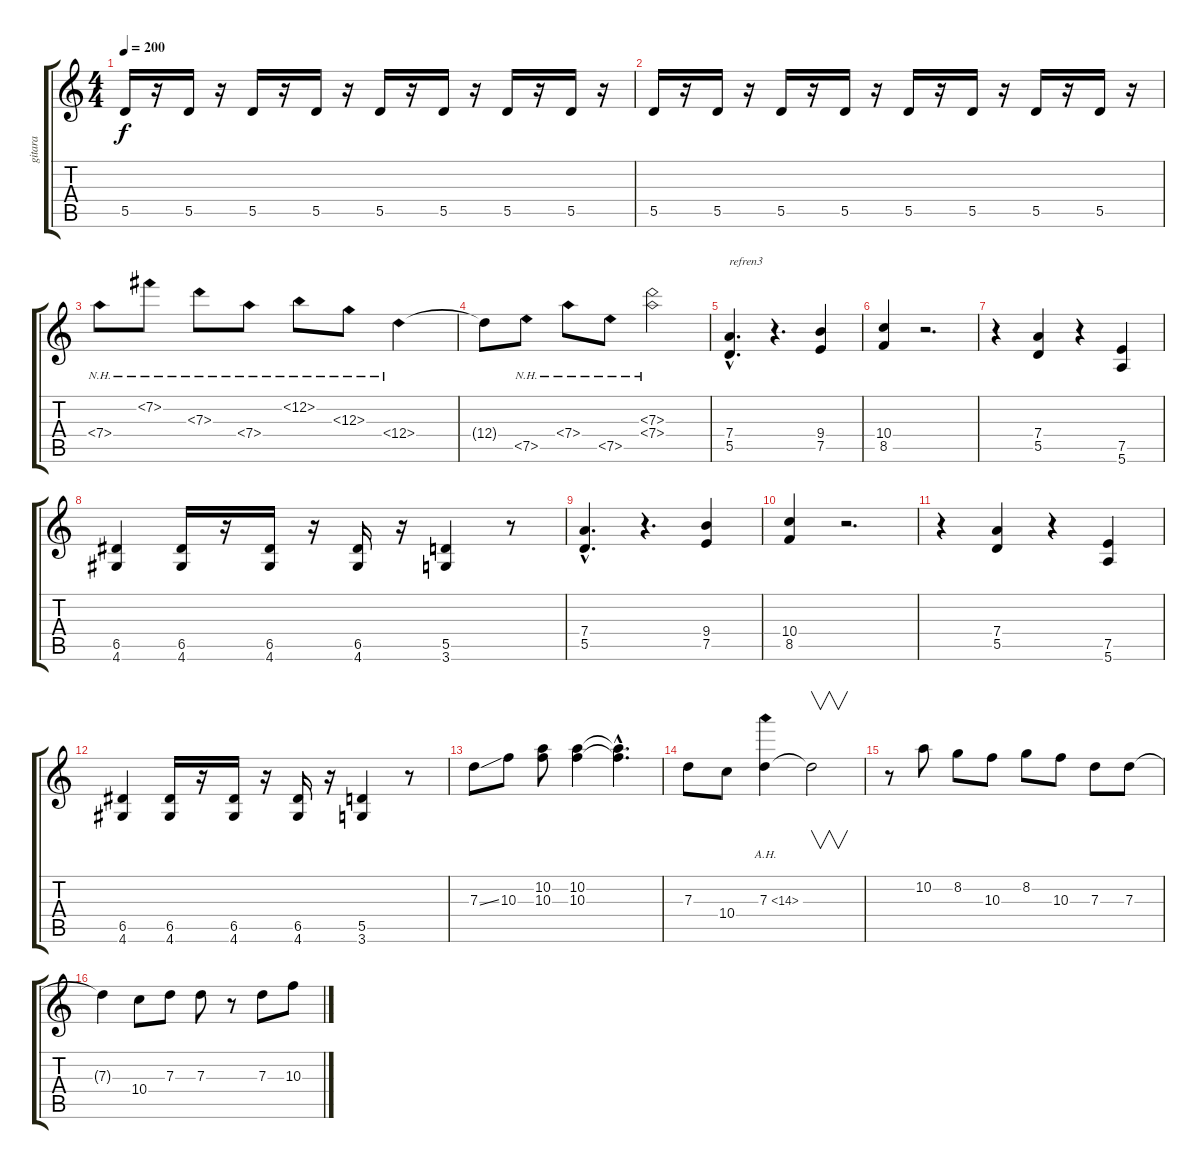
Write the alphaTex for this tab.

\track ("gitara" "gitara") {instrument distortionguitar}
\staff {score tabs}
\tuning (E4 B3 G3 D3 A2 E2) {hide}
\ts (4 4)
\tempo 200
\clef g2
\ks c
5.5.16{dy f} r.16 5.5.16 r.16 5.5.16 r.16 5.5.16 r.16 5.5.16 r.16 5.5.16 r.16 5.5.16 r.16 5.5.16 r.16 |
5.5.16 r.16 5.5.16 r.16 5.5.16 r.16 5.5.16 r.16 5.5.16 r.16 5.5.16 r.16 5.5.16 r.16 5.5.16 r.16 |
7.4{nh}.8 7.2{nh}.8 7.3{nh}.8 7.4{nh}.8 12.2{nh}.8 12.3{nh}.8 12.4{nh}.4 |
12.4{t}.8 7.5{nh}.8 7.4{nh}.8 7.5{nh}.8 (7.3{nh} 7.4{nh}).2 |
(7.4{hac} 5.5{hac}).4{d txt "refren3"} r.4{d} (9.4 7.5).4 |
(10.4 8.5).4 r.2{d} |
r.4 (7.4 5.5).4 r.4 (7.5 5.6).4 |
(6.5 4.6).4 (6.5 4.6).16 r.16 (6.5 4.6).16 r.16 (6.5 4.6).16 r.16 (5.5 3.6).4 r.8 |
(7.4{hac} 5.5{hac}).4{d} r.4{d} (9.4 7.5).4 |
(10.4 8.5).4 r.2{d} |
r.4 (7.4 5.5).4 r.4 (7.5 5.6).4 |
(6.5 4.6).4 (6.5 4.6).16 r.16 (6.5 4.6).16 r.16 (6.5 4.6).16 r.16 (5.5 3.6).4 r.8 |
7.3{ss}.8 10.3.8 (10.2 10.3).8 (10.2 10.3).4 (10.2{hac t} 10.3{hac t}).4{d} |
7.3.8 10.4.8 7.3{ah 7}.4 7.3{t}.2{v} |
r.8 10.2.8 8.2.8 10.3.8 8.2.8 10.3.8 7.3.8 7.3.8 |
7.3{t}.4 10.4.8 7.3.8 7.3.8 r.8 7.3.8 10.3.8
